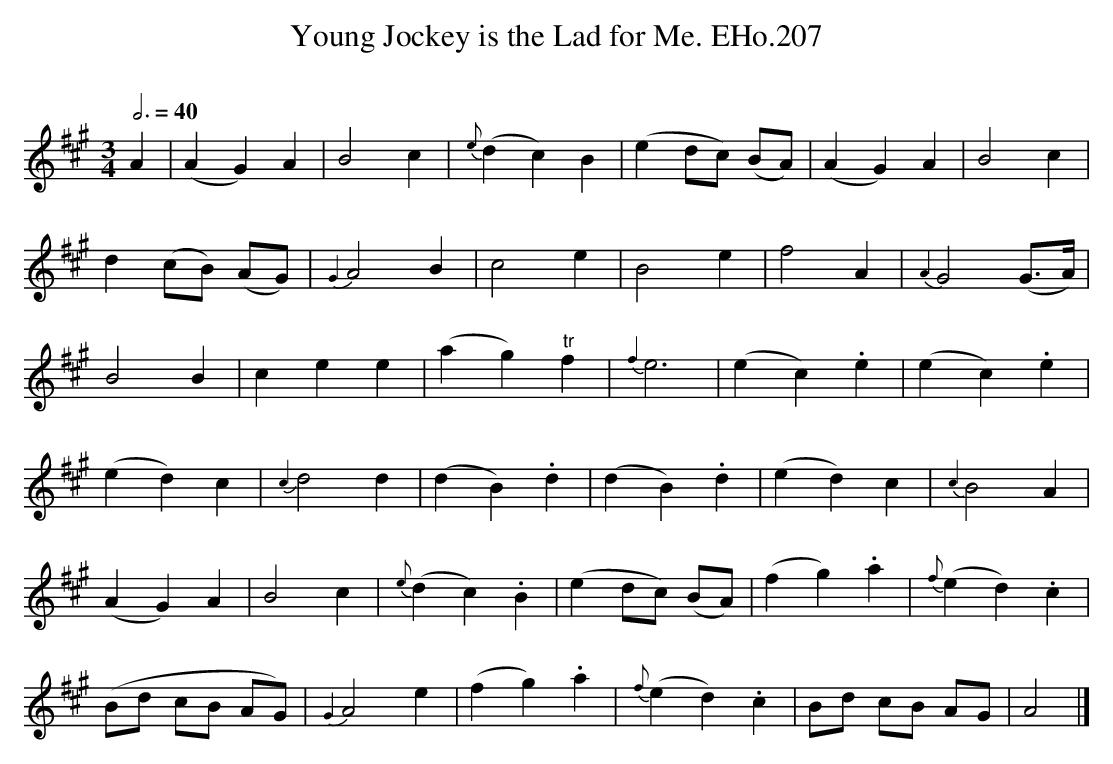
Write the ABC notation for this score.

X:1
T:Young Jockey is the Lad for Me. EHo.207
M:3/4
L:1/8
Q:3/4=40
O:
K:A
A2 | (A2G2)A2 | B4c2 | {e}(d2c2)B2 | (e2dc) (BA) | (A2G2)A2 | B4c2 |
d2(cB) (AG) | {G2}A4B2 |c4e2 | B4e2 | f4A2 | {A2}G4 (G>A) |
B4B2 | c2e2e2 | (a2g2)"tr"f2 | {f2}e6 | (e2c2).e2 | (e2c2).e2 |
(e2d2)c2 | {c2}d4d2 |(d2B2).d2 | (d2B2).d2 | (e2d2)c2 | {c2}B4A2 |
(A2G2)A2 | B4c2 | {e}(d2c2).B2 | (e2 dc) (BA) | (f2g2).a2 | {f}(e2d2).c2 |
(Bd cB AG) | {G2}A4 e2 | (f2g2).a2 | {f}(e2d2).c2 | Bd cB AG | A4 |]
